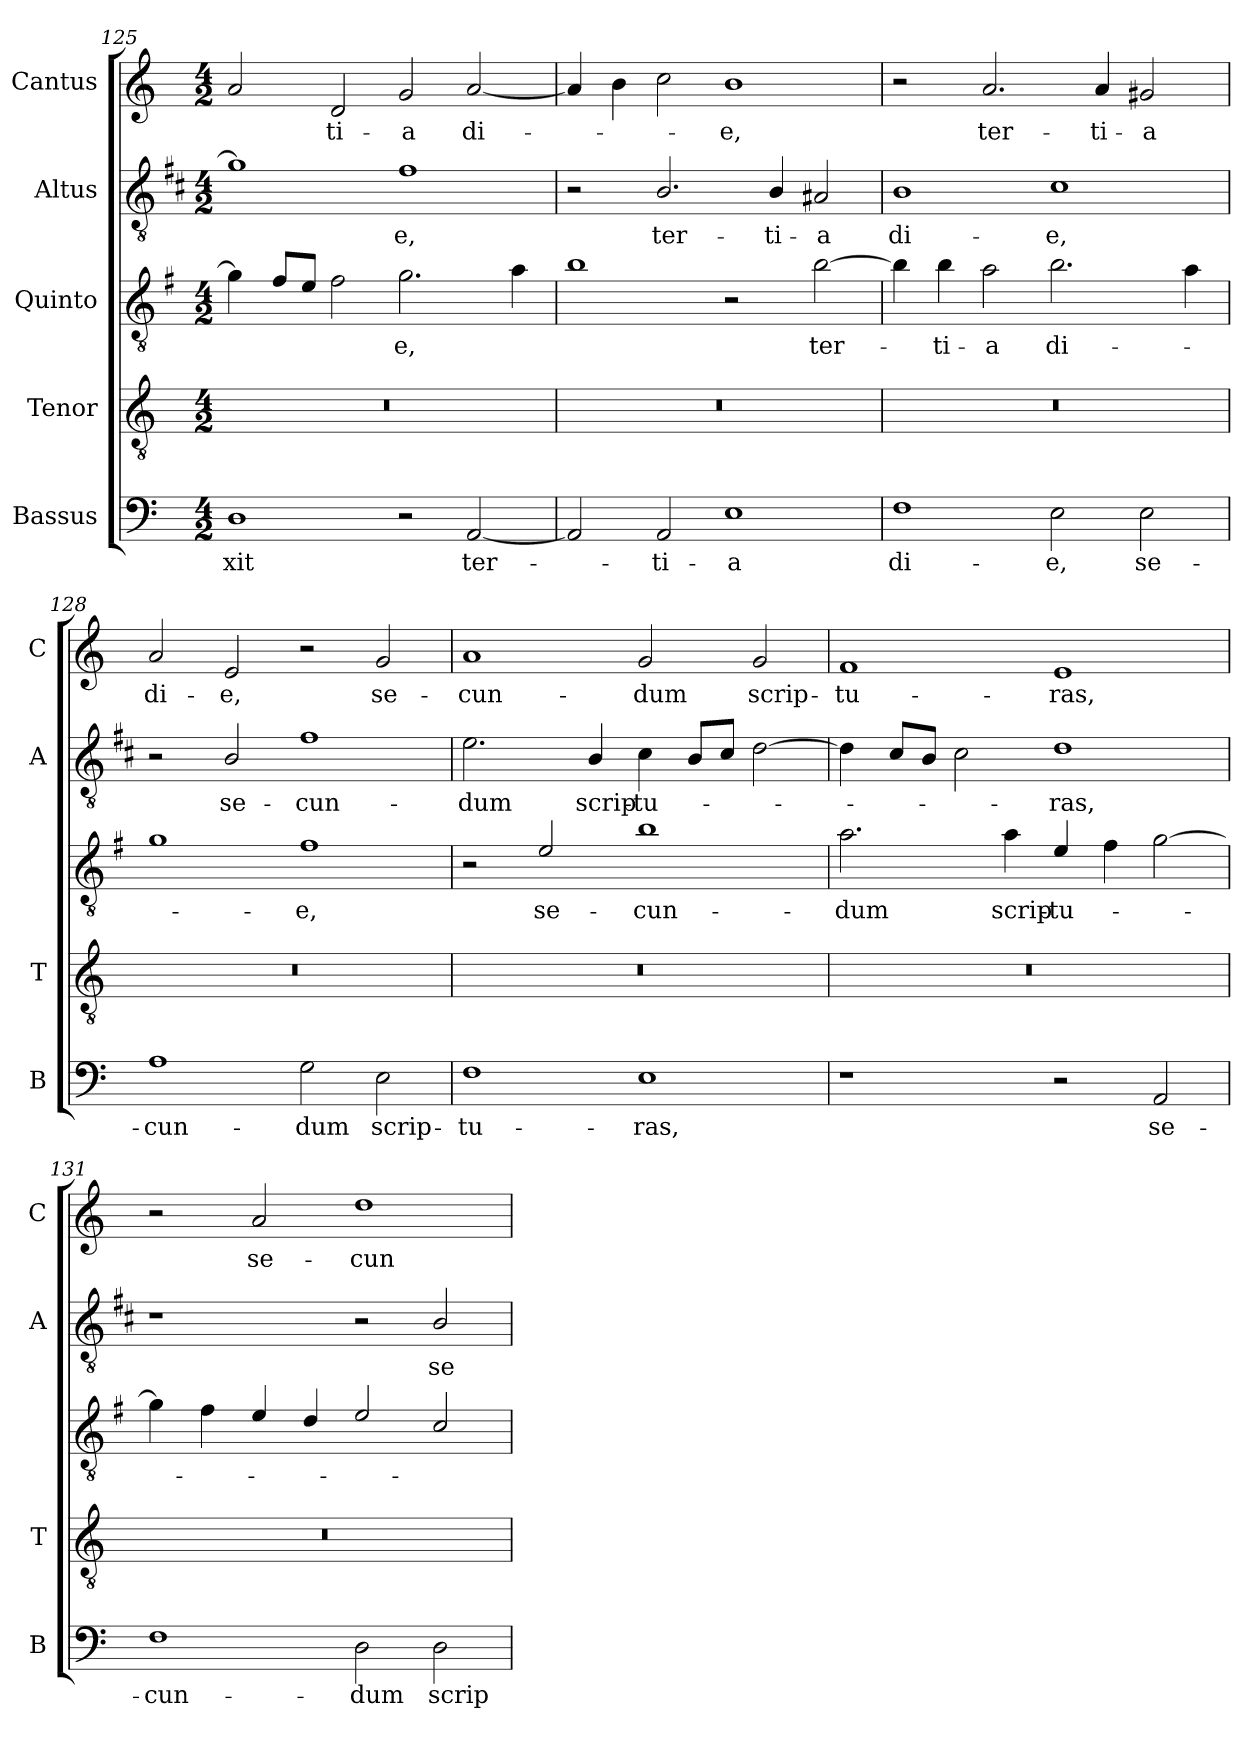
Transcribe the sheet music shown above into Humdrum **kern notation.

**kern	**text	**kern	**kern	**text	**kern	**text	**kern	**text
*part5	*part5	*part4	*part3	*part3	*part2	*part2	*part1	*part1
*staff5	*staff5	*staff4	*staff3	*staff3	*staff2	*staff2	*staff1	*staff1
*I"Bassus	*	*I"Tenor	*I"Quinto	*	*I"Altus	*	*I"Cantus	*
*I'B	*	*I'T	*	*	*I'A	*	*I'C	*
*clefF4	*	*clefGv2	*clefGv2	*	*clefGv2	*	*clefG2	*
*	*	*	*ITrd4c7	*	*ITrd1c2	*	*	*
*k[]	*	*k[]	*k[]	*	*k[]	*	*k[]	*
*C:	*	*C:	*C:	*	*C:	*	*C:	*
*M4/2	*	*M4/2	*M4/2	*	*M4/2	*	*M4/2	*
=125	=125	=125	=125	=125	=125	=125	=125	=125
!	!LO:LY:b	!	!	!	!	!	!	!
1D	-xit	0r	4c\]	.	1f]	.	2a/	.
.	.	.	8B/L	.	.	.	.	.
.	.	.	8A/J	.	.	.	.	.
!	!	!	!	!	!	!	!	!LO:LY:b
.	.	.	2B\	.	.	.	2d/	-ti-
!	!	!	!	!LO:LY:b	!	!LO:LY:b	!	!LO:LY:b
2r	.	.	2.c\	-e,	1e	-e,	2g/	-a
!	!LO:LY:b	!	!	!	!	!	!	!LO:LY:b
[2AA/	ter-	.	.	.	.	.	[2a/	di-
.	.	.	4d\	.	.	.	.	.
!!LO:PB:g=z
=126	=126	=126	=126	=126	=126	=126	=126	=126
2AA/]	.	0r	1e	.	2r	.	4a/]	.
.	.	.	.	.	.	.	4b\	.
!	!LO:LY:b	!	!	!	!	!LO:LY:b	!	!
2AA/	-ti-	.	.	.	2.A/	ter-	2cc\	.
!	!LO:LY:b	!	!	!	!	!	!	!LO:LY:b
1E	-a	.	2r	.	.	.	1b	-e,
!	!	!	!	!	!	!LO:LY:b	!	!
.	.	.	.	.	4A/	-ti-	.	.
!	!	!	!	!LO:LY:b	!	!LO:LY:b	!	!
.	.	.	[2e\	ter-	2G#X/	-a	.	.
=127	=127	=127	=127	=127	=127	=127	=127	=127
!	!LO:LY:b	!	!	!	!	!LO:LY:b	!	!
1F	di-	0r	4e\]	.	1A	di-	2r	.
!	!	!	!	!LO:LY:b	!	!	!	!
.	.	.	4e\	-ti-	.	.	.	.
!	!	!	!	!LO:LY:b	!	!	!	!LO:LY:b
.	.	.	2d\	-a	.	.	2.a/	ter-
!	!LO:LY:b	!	!	!LO:LY:b	!	!LO:LY:b	!	!
2E\	-e,	.	2.e\	di-	1B	-e,	.	.
!	!	!	!	!	!	!	!	!LO:LY:b
.	.	.	.	.	.	.	4a/	-ti-
!	!LO:LY:b	!	!	!	!	!	!	!LO:LY:b
2E\	se-	.	.	.	.	.	2g#X/	-a
.	.	.	4d\	.	.	.	.	.
=128	=128	=128	=128	=128	=128	=128	=128	=128
!	!LO:LY:b	!	!	!	!	!	!	!LO:LY:b
1A	-cun-	0r	1c	.	2r	.	2a/	di-
!	!	!	!	!	!	!LO:LY:b	!	!LO:LY:b
.	.	.	.	.	2A/	se-	2e/	-e,
!	!LO:LY:b	!	!	!LO:LY:b	!	!LO:LY:b	!	!
2G\	-dum	.	1B	-e,	1e	-cun-	2r	.
!	!LO:LY:b	!	!	!	!	!	!	!LO:LY:b
2E\	scrip-	.	.	.	.	.	2g/	se-
=129	=129	=129	=129	=129	=129	=129	=129	=129
!	!LO:LY:b	!	!	!	!	!LO:LY:b	!	!LO:LY:b
1F	-tu-	0r	2r	.	2.d\	-dum	1a	-cun-
!	!	!	!	!LO:LY:b	!	!	!	!
.	.	.	2A/	se-	.	.	.	.
!	!	!	!	!	!	!LO:LY:b	!	!
.	.	.	.	.	4A/	scrip-	.	.
!	!LO:LY:b	!	!	!LO:LY:b	!	!LO:LY:b	!	!LO:LY:b
1E	-ras,	.	1e	-cun-	4B\	-tu-	2g/	-dum
.	.	.	.	.	8A/L	.	.	.
.	.	.	.	.	8B/J	.	.	.
!	!	!	!	!	!	!	!	!LO:LY:b
.	.	.	.	.	[2c\	.	2g/	scrip-
=130	=130	=130	=130	=130	=130	=130	=130	=130
!	!	!	!	!LO:LY:b	!	!	!	!LO:LY:b
1r	.	0r	2.d\	-dum	4c\]	.	1f	-tu-
.	.	.	.	.	8B/L	.	.	.
.	.	.	.	.	8A/J	.	.	.
.	.	.	.	.	2B\	.	.	.
!	!	!	!	!LO:LY:b	!	!	!	!
.	.	.	4d\	scrip-	.	.	.	.
!	!	!	!	!LO:LY:b	!	!LO:LY:b	!	!LO:LY:b
2r	.	.	4A/	-tu-	1c	-ras,	1e	-ras,
.	.	.	4B\	.	.	.	.	.
!	!LO:LY:b	!	!	!	!	!	!	!
2AA/	se-	.	[2c\	.	.	.	.	.
=131	=131	=131	=131	=131	=131	=131	=131	=131
!	!LO:LY:b	!	!	!	!	!	!	!
1F	-cun-	0r	4c\]	.	1r	.	2r	.
.	.	.	4B\	.	.	.	.	.
!	!	!	!	!	!	!	!	!LO:LY:b
.	.	.	4A/	.	.	.	2a/	se-
.	.	.	4G/	.	.	.	.	.
!	!LO:LY:b	!	!	!	!	!	!	!LO:LY:b
2D\	-dum	.	2A/	.	2r	.	1dd	-cun-
!	!LO:LY:b	!	!	!	!	!LO:LY:b	!	!
2D\	scrip-	.	2F/	.	2A/	se-	.	.
=	=	=	=	=	=	=	=	=
*-	*-	*-	*-	*-	*-	*-	*-	*-
